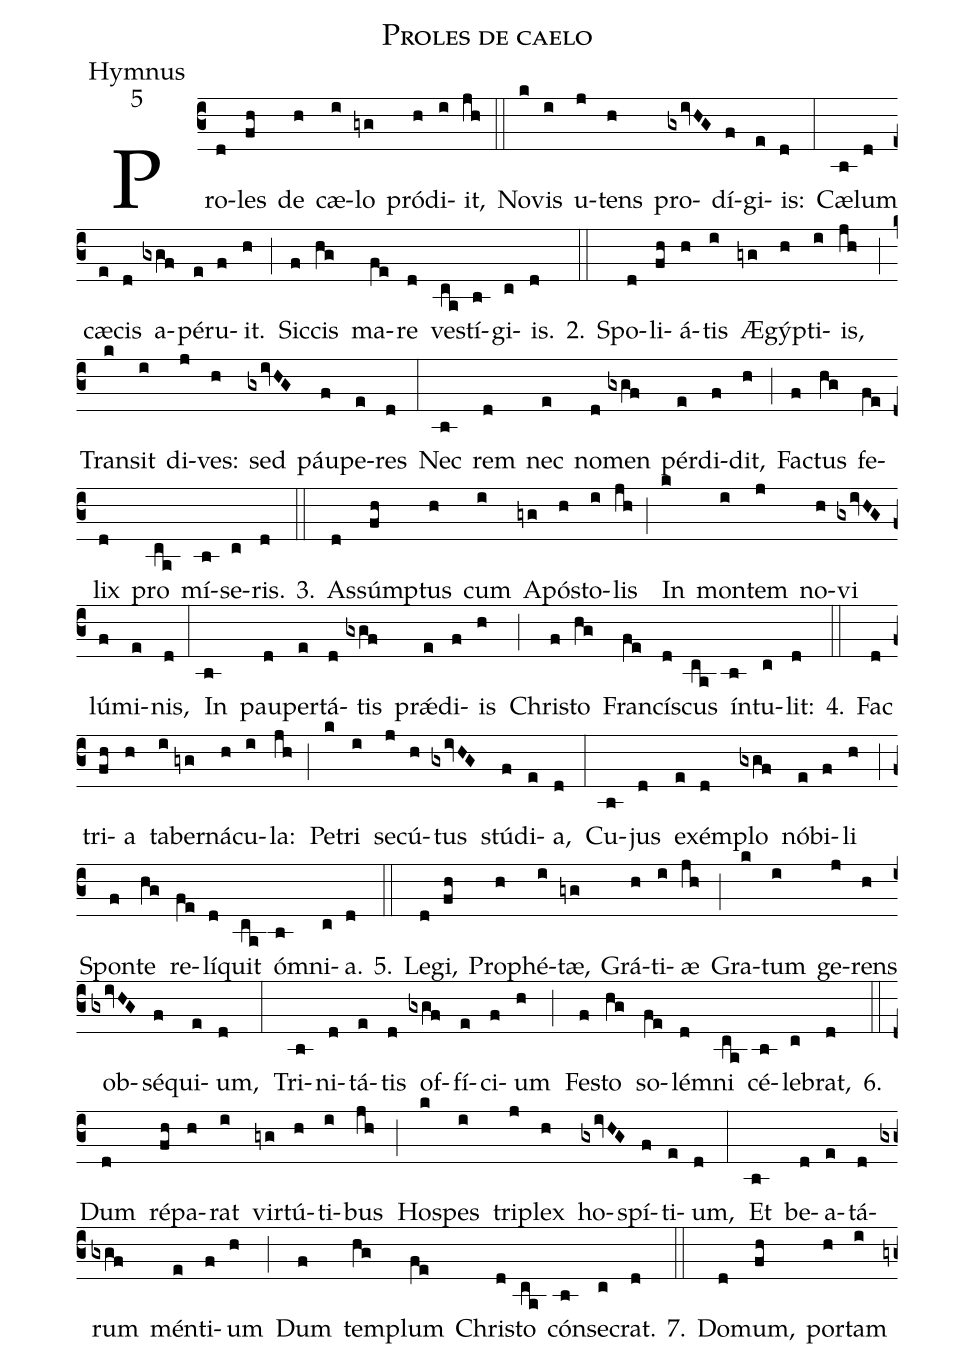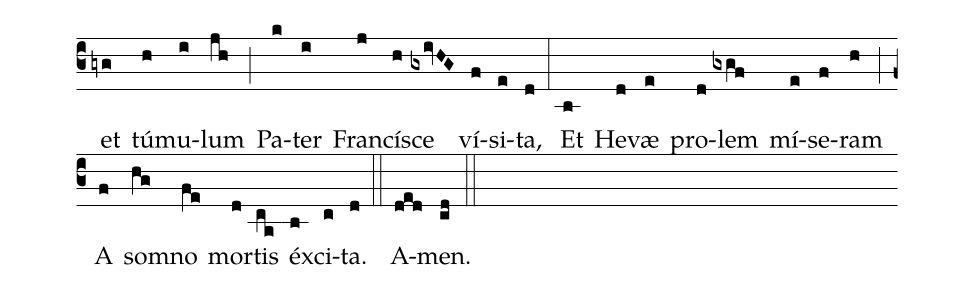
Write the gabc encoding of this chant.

name:Proles de caelo;
office-part:Hymnus;
mode:5;
%%
(c3) Pro(d)les(fh) de(h) cæ(i)lo(gyg) pró(h)di(i)it,(jh) (::)
No(k)vis(i) u(j)tens(h) pro(gxivHG)dí(f)gi(e)is:(d) (:)
Cæ(b)lum(d) cæ(e)cis(d) a(gxgf)pé(e)ru(f)it.(h) (;) Sic(f)cis(hg) ma(fe)re(d) ve(ca)stí(b)gi(c)is.(d) 2.(::) Spo(d)li(fh)á(h)tis(i) Æ(gyg)gýp(h)ti(i)is,(jh) (;) Tran(k)sit(i) di(j)ves:(h) sed(gxivHG) páu(f)pe(e)res(d) (:)
Nec(b) rem(d) nec(e) no(d)men(gxgf) pér(e)di(f)dit,(h) (;) Fa(f)ctus(hg) fe(fe)lix(d) pro(ca) mí(b)se(c)ris.(d) 3.(::) As(d)súmp(fh)tus(h) cum(i) A(gyg)pó(h)sto(i)lis(jh) (;) In(k) mon(i)tem(j) no(h)vi(gxivHG) lú(f)mi(e)nis,(d) (:)
In(b) pau(d)per(e)tá(d)tis(gxgf) pr{<sp>'ae</sp>}(e)di(f)is(h) (;) Chri(f)sto(hg) Fran(fe)cí(d)scus(ca) ín(b)tu(c)lit:(d) 4.(::) Fac(d) tri(fh)a(h) ta(i)ber(gyg)ná(h)cu(i)la:(jh) (;) Pe(k)tri(i) se(j)cú(h)tus(gxivHG) stú(f)di(e)a,(d) (:)
Cu(b)jus(d) ex(e)ém(d)plo(gxgf) nó(e)bi(f)li(h) (;) Spon(f)te(hg) re(fe)lí(d)quit(ca) ó(b)mni(c)a.(d) 5.(::) Le(d)gi,(fh) Pro(h)phé(i)tæ,(gyg) Grá(h)ti(i)æ(jh) (;) Gra(k)tum(i) ge(j)rens(h) ob(gxivHG)sé(f)qui(e)um,(d) (:)
Tri(b)ni(d)tá(e)tis(d) of(gxgf)fí(e)ci(f)um(h) (;) Fe(f)sto(hg) so(fe)lé(d)mni(ca) cé(b)le(c)brat,(d) 6.(::) Dum(d) ré(fh)pa(h)rat(i) vir(gyg)tú(h)ti(i)bus(jh) (;) Ho(k)spes(i) tri(j)plex(h) ho(gxivHG)spí(f)ti(e)um,(d) (:)
Et(b) be(d)a(e)tá(d)rum(gxgf) mén(e)ti(f)um(h) (;) Dum(f) tem(hg)plum(fe) Chri(d)sto(ca) cón(b)se(c)crat.(d) 7.(::) Do(d)mum,(fh) por(h)tam(i) et(gyg) tú(h)mu(i)lum(jh) (;) Pa(k)ter(i) Fran(j)cí(h)sce(gxivHG) ví(f)si(e)ta,(d) (:)
Et(b) He(d)væ(e) pro(d)lem(gxgf) mí(e)se(f)ram(h) (;) A(f) so(hg)mno(fe) mor(d)tis(ca) éx(b)ci(c)ta.(d) (::)
A(ded)men.(cd) (::)
